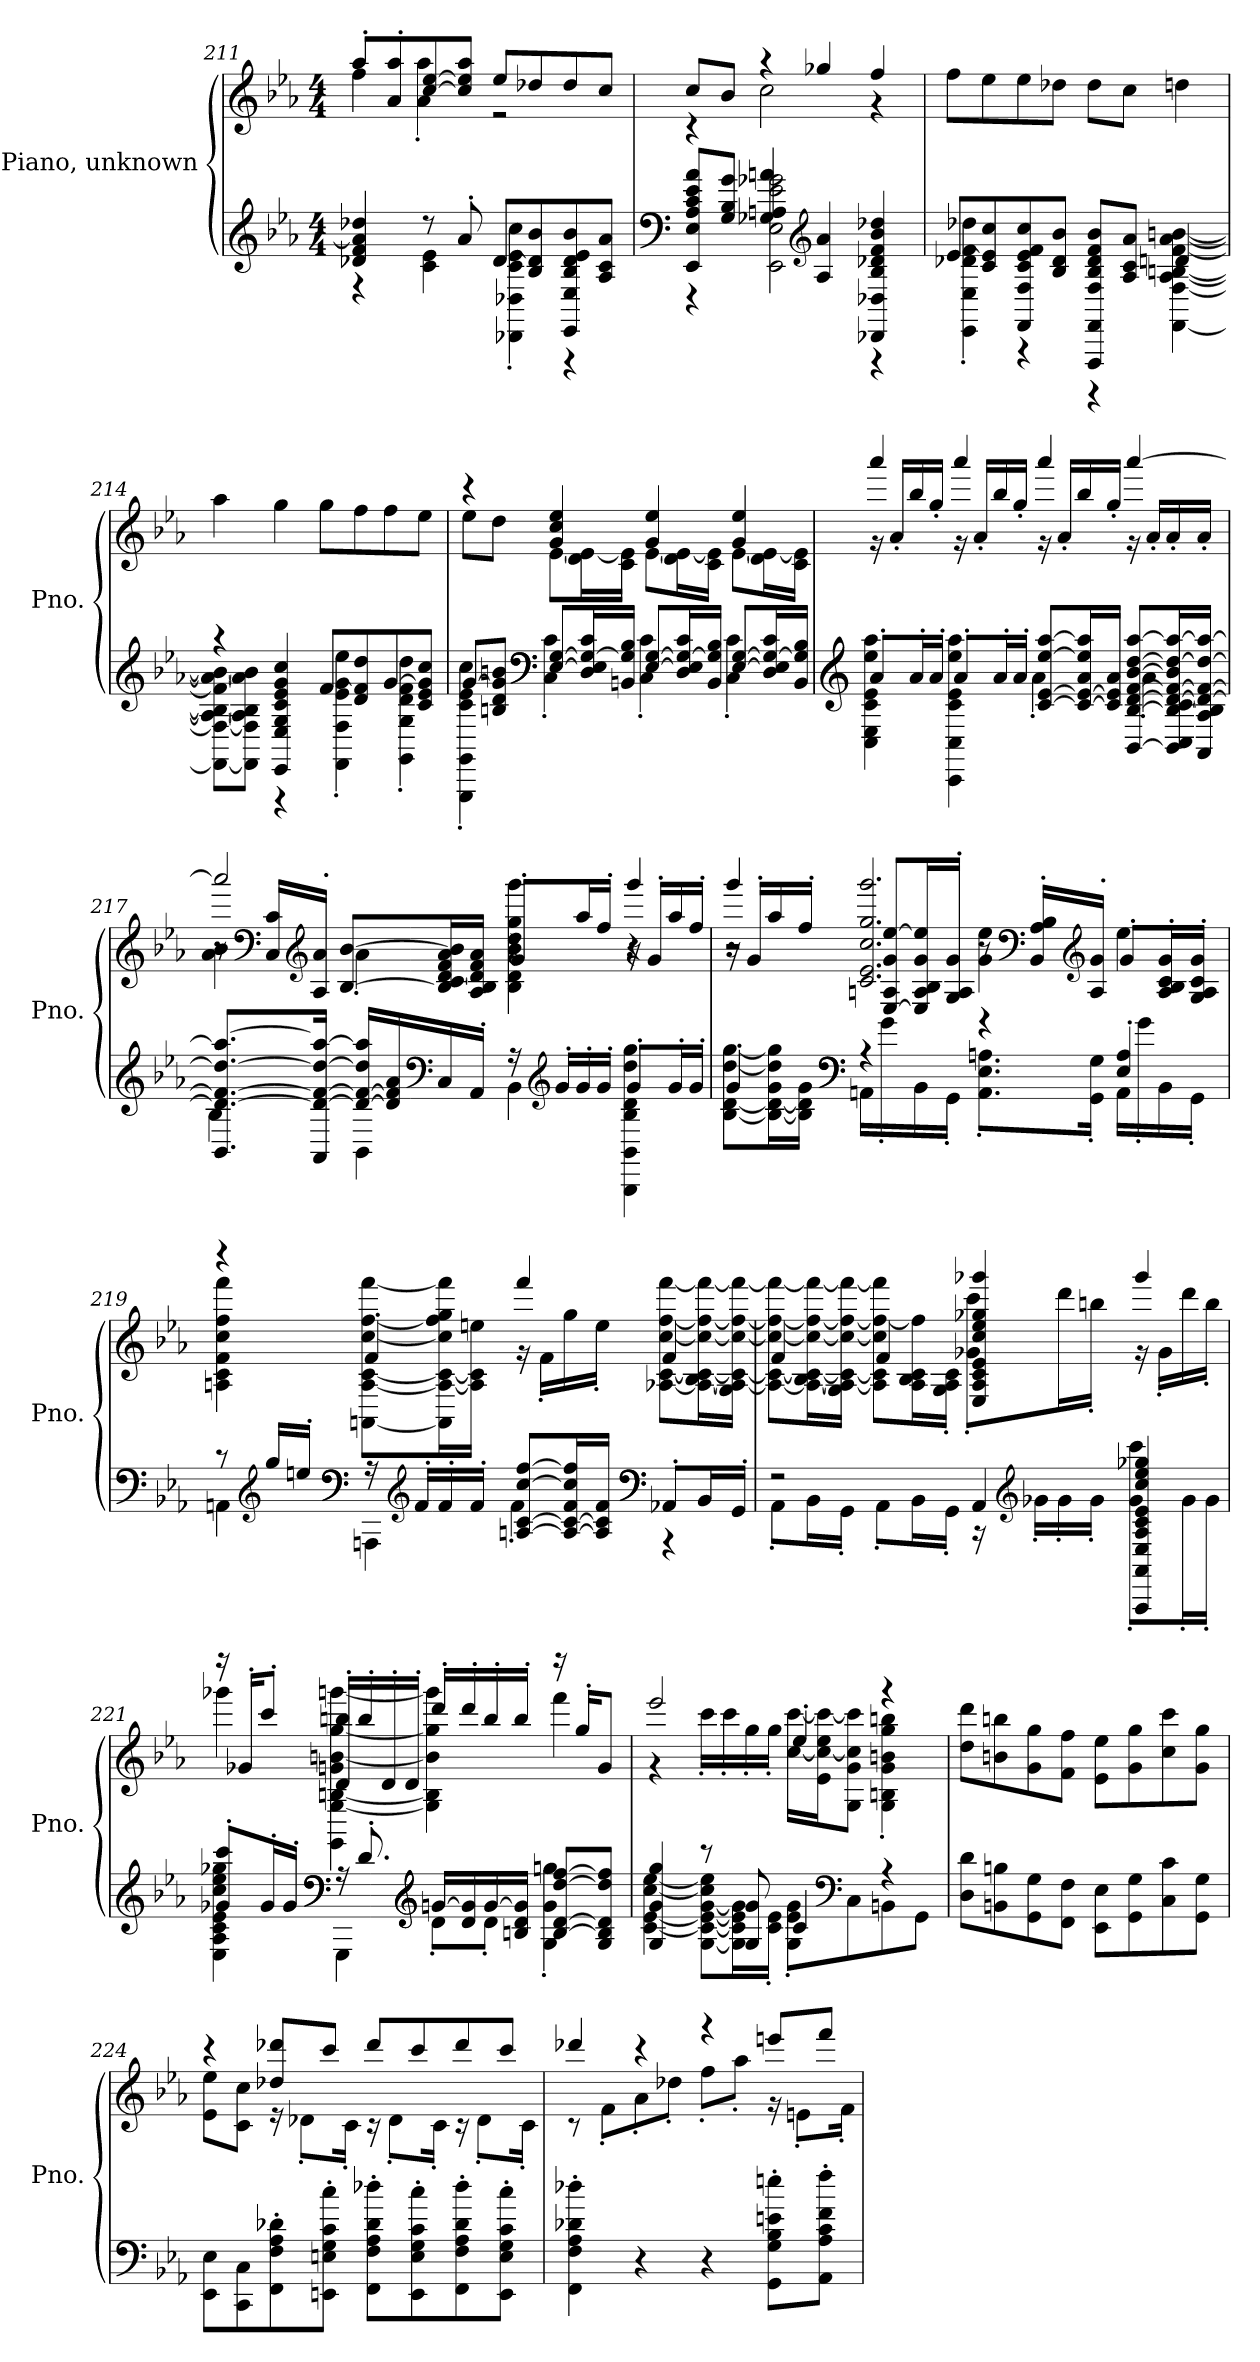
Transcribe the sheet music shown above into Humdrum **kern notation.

**kern	**kern
*part1	*part1
*staff2	*staff1
*I"Piano, unknown	*
*I'Pno.	*
!!LO:LB:g=z
*clefG2	*clefG2
*k[b-e-a-]	*k[b-e-a-]
*M4/4	*M4/4
=211	=211
*^	*^
4d-X/ 4f/ 4a-/] 4dd-X/	4r	8aa-'/L	4ff\
.	.	8a-/' 8aa-/'	.
8r	4c\ 4e-\	[8cc/ [8ee-/	4a-\' 4aa-\'
8a-'/	.	8cc/] 8ee-/] 8aa-/J	.
[8d-/L	4DD-X\' 4D-X\' 4c\' 4e-\' 4cc\'	8ee-/L	2r
8B-/ 8d-/] 8b-/	.	8dd-X/	.
8EE-/ 8E-/ 8B-/ 8d-/ 8e-/ 8b-/	4r	8dd-/	.
8A-/ 8c/ 8a-/J	.	8cc/J	.
=212	=212	=212	=212
*clefF4	*	*	*
8EE-/ 8E-/ 8A-/ 8c/ 8e-/ 8a-/L	4r	8cc/L	4r
8G/ 8B-/ 8g/J	.	8b-/J	.
4G-X/ 4An/ 4an/	2EE-\ 2E-\ 2e-\ 2g-X\	4r	2cc\
*clefG2	*	*	*
4A/ 4a/	.	4gg-X/	.
4DD-X/ 4D-X/ 4B-/ 4d-X/ 4f/ 4b-/ 4dd-X/	4r	4ff/	4r
*	*	*v	*v
=213	=213	=213
[8e-/L	4EE-\' 4E-\' 4d-X\' 4f\' 4dd-X\'	8ff\L
8c/ 8e-/] 8cc/	.	8ee-\
8FF/ 8F/ 8c/ 8e-/ 8f/ 8cc/	4r	8ee-\
8B-/ 8d-/ 8b-/J	.	8dd-X\J
8FFF/ 8FF/ 8F/ 8B-/ 8d-/ 8f/ 8b-/L	4r	8dd-\L
8A-/ 8c/ 8a-/J	.	8cc\J
4dn/	[4FF\ [4F\ [4A-\ [4Bn\ [4f\ [4a-\ [4bn\	4ddn\
!!LO:LB:g=z
=214	=214	=214
4r	8FF\_ 8F\_ 8A-\_ 8B\_ 8f\] 8a-\_ 8b\_L	4aa-\
.	8FF\] 8F\] 8A-\] 8B\] 8a-\] 8b\]J	.
4EE-/ 4E-/ 4G/ 4c/ 4e-/ 4g/ 4cc/	4r	4gg\
[8f/L	4FF\' 4F\' 4e-\' 4g\' 4ee-\'	8gg\L
8d/ 8f/] 8dd/	.	8ff\
[8g/	4GG\' 4G\' 4d\' 4f\' 4dd\'	8ff\
8c/ 8e-/ 8g/] 8cc/J	.	8ee-\J
=215	=215	=215
*	*	*^
[8g/L	4GGG\' 4GG\' 4c\' 4e-\' 4cc\'	4r	8ee-\L
8Bn/ 8d/ 8g/] 8bn/J	.	.	8dd\J
*clefF4	*	*	*
[8E-/ [8G/L	4C\' 4c\'	4g/ 4cc/ 4ee-/	[8e-\L
16D/ 16E-/] 16G/_ 16c/L	.	.	16d\ 16e-\_L
16BBn/ 16G/] 16B/JJ	.	.	16c\ 16e-\]JJ
[8E-/ [8G/L	4C\' 4c\'	4g/ 4ee-/	[8e-\L
16D/ 16E-/] 16G/_ 16c/L	.	.	16d\ 16e-\_L
16BB/ 16G/] 16B/JJ	.	.	16c\ 16e-\]JJ
[8E-/ [8G/L	4C\' 4c\'	4g/ 4ee-/	[8e-\L
16D/ 16E-/] 16G/_ 16c/L	.	.	16d\ 16e-\_L
16BB/ 16G/] 16B/JJ	.	.	16c\ 16e-\]JJ
!!LO:LB:g=z	!!
=216	=216	=216	=216
*clefG2	*	*	*
8a-'/L	4C\ 4E-\ 4c\ 4e-\ 4ee-\ 4aa-\	4aaa-/	16r
.	.	.	16a-'/LL
16a-'/L	.	.	16bb-/
16a-'/JJ	.	.	16gg'/JJ
8a-'/L	4CC\ 4C\ 4c\ 4e-\ 4ee-\ 4aa-\	4aaa-/	16r
.	.	.	16a-'/LL
16a-'/L	.	.	16bb-/
16a-'/JJ	.	.	16gg'/JJ
[8c/ [8e-/ [8ee-/ [8aa-/L	4a-'\	4aaa-/	16r
.	.	.	16a-'/LL
16c/_ 16e-/_ 16a-/ 16ee-/] 16aa-/]L	.	.	16bb-/
16c/] 16e-/] 16a-/JJ	.	.	16gg'/JJ
[8BB-/ [8B-/ [8d/ [8f/ [8b-/ [8dd/ [8aa-/L	4a-'\	[4aaa-/	16r
.	.	.	16a-'/LL
16BB-/] 16C/ 16B-/_ 16c/ 16d/_ 16f/_ 16b-/] 16dd/_ 16aa-/_L	.	.	16a-'/
16AA-/ 16A-/ 16B-/] 16d/_ 16f/_ 16dd/_ 16aa-/_JJ	.	.	16a-'/JJ
!!LO:LB:g=z
=217	=217	=217	=217
*	*	*	*^
8.BB-/ 8.d/_ 8.f/_ 8.dd/_ 8.aa-/_L	4B-\	2aaa-/]	4a-\ 4b-\	8r
*	*	*clefF4	*	*
.	.	.	.	16C/ 16c/LL
*	*	*clefG2	*	*
16AA-/ 16d/_ 16f/_ 16dd/_ 16aa-/_Jk	.	.	.	16A-/' 16a-/'JJ
16d/_ 16f/_ 16dd/] 16aa-/]LL	4BB-\	.	4a-'\	[8B-/ [8b-/L
16d/] 16f/] 16a-/	.	.	.	.
*clefF4	*	*	*	*
16C/	.	.	.	16B-/_ 16c/ 16d/ 16f/ 16a-/ 16b-/]L
16AA-'/JJ	.	.	.	16A-/ 16B-/] 16d/ 16f/ 16a-/JJ
16r	4BB-\	4r	4B-\ 4d\ 4b-\ 4dd\ 4gg\ 4ggg\	8g'/L
*clefG2	*	*	*	*
16g'/LL	.	.	.	.
16g'/	.	.	.	16aa-/L
16g'/JJ	.	.	.	16ff'/JJ
8g'/L	4BBB-\ 4BB-\ 4B-\ 4d\ 4dd\ 4gg\	4ggg/	4r	16r
.	.	.	.	16g'/LL
16g'/L	.	.	.	16aa-/
16g'/JJ	.	.	.	16ff'/JJ
!!LO:LB:g=z	!!	!!
=218	=218	=218	=218	=218
4g'/	[8B-\ [8d\ [8dd\ [8gg\L	4ggg/	2r	16r
.	.	.	.	16g'/LL
.	16B-\_ 16d\_ 16g\ 16dd\] 16gg\]L	.	.	16aa-/
.	16B-\] 16d\] 16g\JJ	.	.	16ff'/JJ
*clefF4	*	*	*	*
4r	16AAn\LL	2.c/ 2.e-/ 2.cc/ 2.gg/ 2.ggg/	.	[8E-/ 8An/ 8g/ [8ee-/L
.	16g'\	.	.	.
.	16BB-\	.	.	16E-/] 16A/ 16B-/ 16g/ 16ee-/]L
.	16GG'\JJ	.	.	16G/' 16A/' 16g/'JJ
4r	8.AA\' 8.E-\' 8.An\'L	.	4g\ 4ee-\	8r
*	*	*clefF4	*	*
.	.	.	.	16BB-/' 16A/' 16B-/'LL
*	*	*clefG2	*	*
.	16GG\' 16G\'Jk	.	.	16A/' 16g/'JJ
4E-/' 4A/'	16AA\LL	.	4ee-\	8g'/L
.	16g'\	.	.	.
.	16BB-\	.	.	16A/' 16B-/' 16c/' 16g/'L
.	16GG'\JJ	.	.	16G/' 16A/' 16c/' 16g/'JJ
*	*	*	*v	*v
!!LO:PB:g=z
=219	=219	=219	=219
8r	4AAn\	4r	4An\ 4c\ 4f\ 4cc\ 4ff\ 4fff\
*clefG2	*	*	*
16gg/LL	.	.	.
16een'/JJ	.	.	.
*clefF4	*	*	*
16r	4AAAn\	4f'/	[8AAn\ [8A\ [8c\ [8cc\ [8ff\ [8fff\L
*clefG2	*	*	*
16f'/LL	.	.	.
16f'/	.	.	16AA\] 16A\_ 16c\_ 16cc\] 16ff\] 16gg\ 16fff\]L
16f'/JJ	.	.	16A\] 16c\] 16een\JJ
[8An/ [8c/ [8cc/ [8ff/L	4f'\	4fff/	16r
.	.	.	16f'\LL
16A/_ 16c/_ 16f/ 16cc/] 16ff/]L	.	.	16gg\
16A/] 16c/] 16f/JJ	.	.	16ee'\JJ
*clefF4	*	*	*
8AA-X'/L	4r	4f/	[8A-X\ [8c\ [8cc\ [8ff\ [8fff\L
16BB-/L	.	.	16A-\_ 16B-\ 16c\_ 16cc\_ 16ff\_ 16fff\_L
16GG'/JJ	.	.	16G\ 16A-\_ 16c\_ 16cc\_ 16ff\_ 16fff\_JJ
!!LO:LB:g=z	!!
=220	=220	=220	=220
2r	8AA-'\L	4f/	8A-\_ 8c\_ 8cc\_ 8ff\_ 8fff\_L
.	16BB-\L	.	16A-\_ 16B-\ 16c\_ 16cc\_ 16ff\_ 16fff\_L
.	16GG'\JJ	.	16G\ 16A-\_ 16c\_ 16cc\_ 16ff\_ 16fff\_JJ
.	8AA-'\L	4f/	8A-\] 8c\] 8cc\] 8ff\_ 8fff\]L
.	16BB-\L	.	16A-\ 16B-\ 16c\ 16ff\]L
.	16GG'\JJ	.	16G\' 16A-\' 16c\'JJ
4AA-/	16r	4E-/ 4A-/ 4c/ 4e-/ 4cc/ 4ee-/ 4gg-X/ 4ggg-X/	8g-X\' 8ccc\'L
*clefG2	*	*	*
.	16g-X'\LL	.	.
.	16g-'\	.	16ddd\L
.	16g-'\JJ	.	16bbn'\JJ
4AAA-/ 4AA-/ 4E-/ 4A-/ 4c/ 4e-/ 4cc/ 4ee-/ 4gg-X/	8g-\' 8ccc\'L	4ggg-/	16r
.	.	.	16g-'\LL
.	16g-'\L	.	16ddd\
.	16g-'\JJ	.	16bb'\JJ
!!LO:LB:g=z	!!
=221	=221	=221	=221
8g-X/' 8ccc/'L	4E-\ 4A-\ 4c\ 4e-\ 4cc\ 4ee-\ 4gg-X\	16r	4ggg-X\
.	.	16g-X'/KL	.
16g-'/L	.	8ccc'/J	.
16g-'/JJ	.	.	.
*clefF4	*	*	*
16r	4GGG\	16d/' 16bbn/'LL	4GG\ [4G\ [4Bn\ 4gn\ [4bn\ [4gg\ [4gggn\
8.d'/	.	16bb'/	.
.	.	16d'/	.
.	.	16d'/JJ	.
*clefG2	*	*	*
[16gn/LL	8d'\L	16ddd'/LL	4G\] 4B\] 4b\] 4gg\] 4ggg\]
16d/ 16g/]	.	16ddd'/	.
[16g/	8d'\J	16bb'/	.
16Bn/ 16d/ 16g/]JJ	.	16bb'/JJ	.
[8B/ [8d/ [8dd/ [8ff/L	4G\' 4g\' 4ggn\'	16r	4fff\
.	.	16gg'/KL	.
8G/ 8B/] 8d/] 8dd/] 8ff/]J	.	8g/J	.
=222	=222	=222	=222
4G/ 4g/ 4gg/	[4c\ [4e-\ [4cc\ [4ee-\	2eee-/	4r
8r	[8G\ 8c\_ 8e-\_ [8g\ 8cc\] 8ee-\]L	.	16ccc'\LL
.	.	.	16ccc'\
8G/ 8g/	16G\] 16c\] 16e-\] 16g\]L	.	16gg'\
.	16c\' 16e-\'JJ	.	16gg'\JJ
4c/	8G\' 8e-\' 8g\'L	4ee-'/	[16cc\ [16ccc\LL
.	.	.	16e-\ 16cc\_ 16ee-\ 16ccc\_J
*clefF4	*	*	*
.	8C\	.	8G\ 8g\ 8cc\] 8ccc\]J
4r	8BBn\	4r	4G\' 4Bn\' 4g\' 4bn\' 4gg\' 4bbn\'
.	8GG\J	.	.
*v	*v	*	*
*	*v	*v
!!LO:LB:g=z
=223	=223
8D\ 8d\L	8dd\ 8ddd\L
8BBn\ 8Bn\	8bn\ 8bbn\
8GG\ 8G\	8g\ 8gg\
8FF\ 8F\J	8f\ 8ff\J
8EE-\ 8E-\L	8e-\ 8ee-\L
8GG\ 8G\	8g\ 8gg\
8C\ 8c\	8cc\ 8ccc\
8GG\ 8G\J	8g\ 8gg\J
=224	=224
*	*^
8EE-\ 8E-\L	4r	8e-\ 8ee-\L
8CC\ 8C\	.	8c\ 8cc\J
8FF\' 8F\' 8A-\' 8d-X\'	8dd-X/ 8ddd-X/L	16r
.	.	8d-X'\L
8EEn\' 8En\' 8G\' 8c\' 8cc\'J	8ccc/J	.
.	.	16c'\Jk
8FF\' 8F\' 8A-\' 8d-\' 8dd-X\'L	8ddd-/L	16r
.	.	8d-'\L
8EE\' 8E\' 8G\' 8c\' 8cc\'	8ccc/	.
.	.	16c'\Jk
8FF\' 8F\' 8A-\' 8d-\' 8dd-\'	8ddd-/	16r
.	.	8d-'\L
8EE\' 8E\' 8G\' 8c\' 8cc\'J	8ccc/J	.
.	.	16c'\Jk
=225	=225	=225
4FF\' 4F\' 4A-\' 4d-X\' 4dd-X\'	4ddd-X/	8r
.	.	8f'\L
4r	4r	8a-'\
.	.	8dd-X'\J
4r	4r	8ff'\L
.	.	8aa-'\J
8GG\' 8G\' 8B-\' 8en\' 8een\'L	8eeen/L	16r
.	.	8en'\L
8AA-\' 8A-\' 8c\' 8f\' 8ff\'J	8fff/J	.
.	.	16f'\Jk
*	*v	*v
=	=
*-	*-
